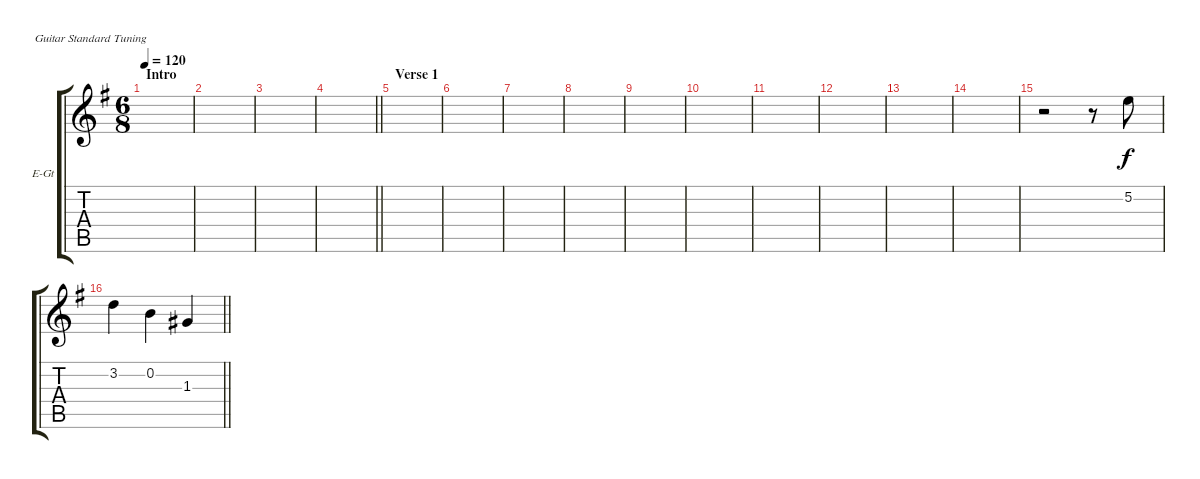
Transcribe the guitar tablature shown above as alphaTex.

\bracketExtendMode groupsimilarinstruments
\firstSystemTrackNameOrientation horizontal
\otherSystemsTrackNameOrientation horizontal
\track ("vocal 3 (Artur Potemkin)" "E-Gt") {instrument electricguitarclean}
\staff {score tabs}
\tuning (E4 B3 G3 D3 A2 E2)
\ts (6 8)
\beaming (8 2 2 2 2)
\section ("" "Intro")
\tempo 120
\clef g2
\scale
0.513944
\ks eminor
|
\scale
0.243028 |
\scale
0.243028 |
\scale
0.333333
\barLineRight lightlight
|
\beaming (8 3 3)
\section ("" "Verse 1")
\scale
0.333333 |
\scale
0.333333 |
\scale
0.333333 |
\scale
0.333333 |
\scale
0.333333 |
\scale
0.333333 |
\scale
0.333333 |
\scale
0.333333 |
\scale
0.333333 |
\scale
0.333333 |
\scale
0.333333 r.2 r.8 5.2.8 |
\scale
0.333333
\barLineRight lightlight
3.2.4 0.2.4 1.3.4
